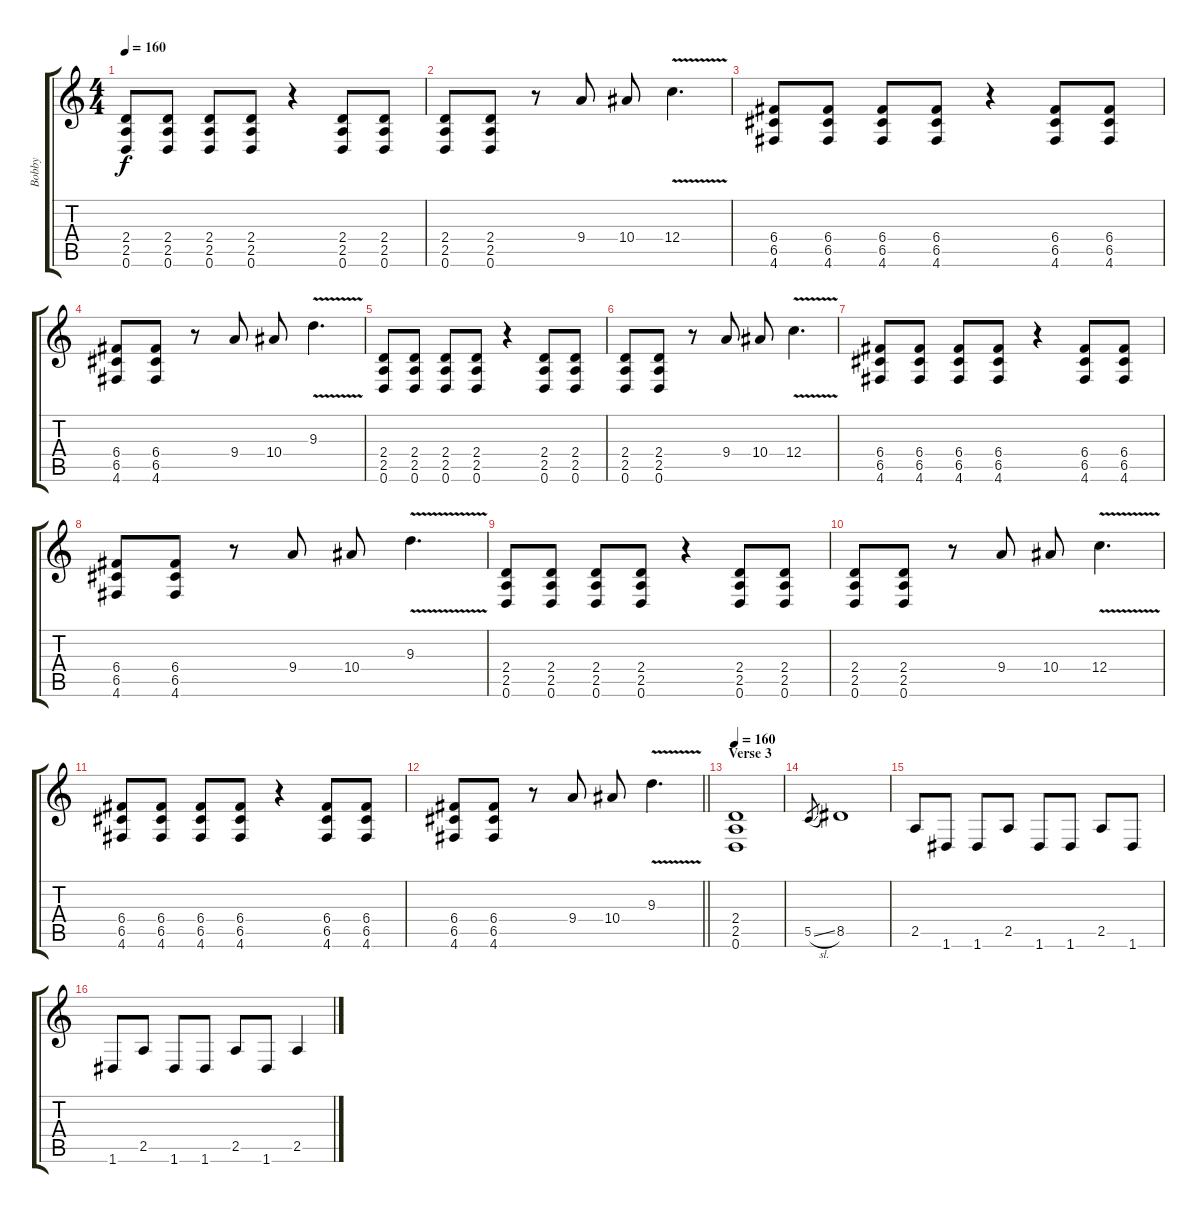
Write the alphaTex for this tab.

\track ("Bobby" "Bobby") {instrument distortionguitar}
\staff {score tabs}
\tuning (D4 A3 F3 C3 G2 D2) {hide}
\ts (4 4)
\tempo 160
\clef g2
\ks c
(2.4 2.5 0.6).8{dy f} (2.4 2.5 0.6).8 (2.4 2.5 0.6).8 (2.4 2.5 0.6).8 r.4 (2.4 2.5 0.6).8 (2.4 2.5 0.6).8 |
(2.4 2.5 0.6).8 (2.4 2.5 0.6).8 r.8 9.4.8 10.4.8 12.4{v}.4{d} |
(6.4 6.5 4.6).8 (6.4 6.5 4.6).8 (6.4 6.5 4.6).8 (6.4 6.5 4.6).8 r.4 (6.4 6.5 4.6).8 (6.4 6.5 4.6).8 |
(6.4 6.5 4.6).8 (6.4 6.5 4.6).8 r.8 9.4.8 10.4.8 9.3{v}.4{d} |
(2.4 2.5 0.6).8 (2.4 2.5 0.6).8 (2.4 2.5 0.6).8 (2.4 2.5 0.6).8 r.4 (2.4 2.5 0.6).8 (2.4 2.5 0.6).8 |
(2.4 2.5 0.6).8 (2.4 2.5 0.6).8 r.8 9.4.8 10.4.8 12.4{v}.4{d} |
(6.4 6.5 4.6).8 (6.4 6.5 4.6).8 (6.4 6.5 4.6).8 (6.4 6.5 4.6).8 r.4 (6.4 6.5 4.6).8 (6.4 6.5 4.6).8 |
(6.4 6.5 4.6).8 (6.4 6.5 4.6).8 r.8 9.4.8 10.4.8 9.3{v}.4{d} |
(2.4 2.5 0.6).8 (2.4 2.5 0.6).8 (2.4 2.5 0.6).8 (2.4 2.5 0.6).8 r.4 (2.4 2.5 0.6).8 (2.4 2.5 0.6).8 |
(2.4 2.5 0.6).8 (2.4 2.5 0.6).8 r.8 9.4.8 10.4.8 12.4{v}.4{d} |
(6.4 6.5 4.6).8 (6.4 6.5 4.6).8 (6.4 6.5 4.6).8 (6.4 6.5 4.6).8 r.4 (6.4 6.5 4.6).8 (6.4 6.5 4.6).8 |
\barLineRight lightlight
(6.4 6.5 4.6).8 (6.4 6.5 4.6).8 r.8 9.4.8 10.4.8 9.3{v}.4{d} |
\section ("" "Verse 3")
\tempo 160
(2.4 2.5 0.6).1 |
5.5{sl}.8{gr} 8.5.1 |
2.5.8 1.6.8 1.6.8 2.5.8 1.6.8 1.6.8 2.5.8 1.6.8 |
1.6.8 2.5.8 1.6.8 1.6.8 2.5.8 1.6.8 2.5.4
